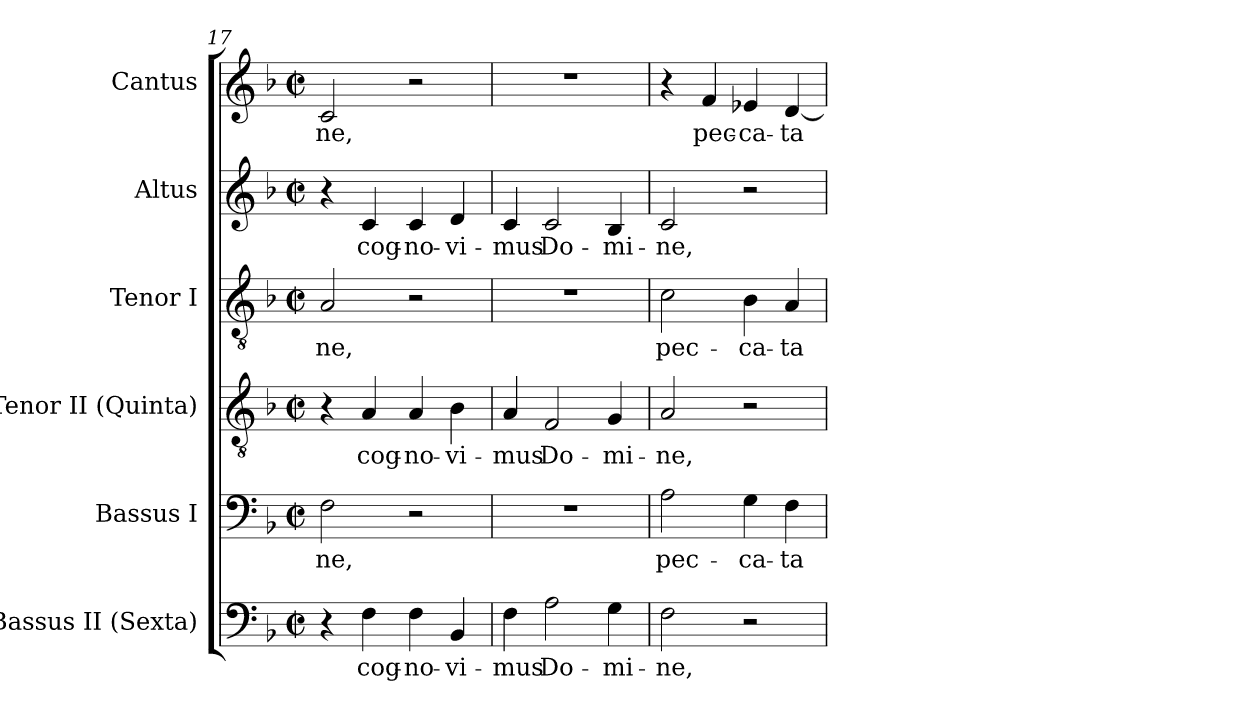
**kern	**text	**kern	**text	**kern	**text	**kern	**text	**kern	**text	**kern	**text
*part6	*part6	*part5	*part5	*part4	*part4	*part3	*part3	*part2	*part2	*part1	*part1
*staff6	*staff6	*staff5	*staff5	*staff4	*staff4	*staff3	*staff3	*staff2	*staff2	*staff1	*staff1
*I"Bassus II (Sexta)	*	*I"Bassus I	*	*I"Tenor II (Quinta)	*	*I"Tenor I	*	*I"Altus	*	*I"Cantus	*
*I'B.	*	*I'B.	*	*I'T.	*	*I'T.	*	*I'A.	*	*I'A.	*
*clefF4	*	*clefF4	*	*clefGv2	*	*clefGv2	*	*clefG2	*	*clefG2	*
*	*	*	*	*ITrd7c12	*	*ITrd7c12	*	*	*	*	*
*k[b-]	*	*k[b-]	*	*k[b-]	*	*k[b-]	*	*k[b-]	*	*k[b-]	*
*F:	*	*F:	*	*F:	*	*F:	*	*F:	*	*F:	*
*M2/2	*	*M2/2	*	*M2/2	*	*M2/2	*	*M2/2	*	*M2/2	*
*met(c|)	*	*met(c|)	*	*met(c|)	*	*met(c|)	*	*met(c|)	*	*met(c|)	*
=17	=17	=17	=17	=17	=17	=17	=17	=17	=17	=17	=17
!	!	!	!LO:LY:b:color=#000000	!	!	!	!	!	!	!	!
!	!	!	!	!	!	!	!LO:LY:b:color=#000000	!	!	!	!
!	!	!	!	!	!	!	!	!	!	!	!LO:LY:b:color=#000000
4r	.	2Fi\	-ne,	4r	.	2AAi/	-ne,	4r	.	2ci/	-ne,
!	!LO:LY:b:color=#000000	!	!	!	!	!	!	!	!	!	!
!	!	!	!	!	!LO:LY:b:color=#000000	!	!	!	!	!	!
!	!	!	!	!	!	!	!	!	!LO:LY:b:color=#000000	!	!
4Fi\	cog-	.	.	4AAi/	cog-	.	.	4ci/	cog-	.	.
!	!LO:LY:b:color=#000000	!	!	!	!	!	!	!	!	!	!
!	!	!	!	!	!LO:LY:b:color=#000000	!	!	!	!	!	!
!	!	!	!	!	!	!	!	!	!LO:LY:b:color=#000000	!	!
4Fi\	-no-	2r	.	4AAi/	-no-	2r	.	4ci/	-no-	2r	.
!	!LO:LY:b:color=#000000	!	!	!	!	!	!	!	!	!	!
!	!	!	!	!	!LO:LY:b:color=#000000	!	!	!	!	!	!
!	!	!	!	!	!	!	!	!	!LO:LY:b:color=#000000	!	!
4BB-i/	-vi-	.	.	4BB-i\	-vi-	.	.	4di/	-vi-	.	.
!!LO:LB:g=z
=18	=18	=18	=18	=18	=18	=18	=18	=18	=18	=18	=18
!	!LO:LY:b:color=#000000	!	!	!	!	!	!	!	!	!	!
!	!	!	!	!	!LO:LY:b:color=#000000	!	!	!	!	!	!
!	!	!	!	!	!	!	!	!	!LO:LY:b:color=#000000	!	!
4Fi\	-mus	1r	.	4AAi/	-mus	1r	.	4ci/	-mus	1r	.
!	!LO:LY:b:color=#000000	!	!	!	!	!	!	!	!	!	!
!	!	!	!	!	!LO:LY:b:color=#000000	!	!	!	!	!	!
!	!	!	!	!	!	!	!	!	!LO:LY:b:color=#000000	!	!
2Ai\	Do-	.	.	2FFi/	Do-	.	.	2ci/	Do-	.	.
!	!LO:LY:b:color=#000000	!	!	!	!	!	!	!	!	!	!
!	!	!	!	!	!LO:LY:b:color=#000000	!	!	!	!	!	!
!	!	!	!	!	!	!	!	!	!LO:LY:b:color=#000000	!	!
4Gi\	-mi-	.	.	4GGi/	-mi-	.	.	4B-i/	-mi-	.	.
=19	=19	=19	=19	=19	=19	=19	=19	=19	=19	=19	=19
!	!LO:LY:b:color=#000000	!	!	!	!	!	!	!	!	!	!
!	!	!	!LO:LY:b:color=#000000	!	!	!	!	!	!	!	!
!	!	!	!	!	!LO:LY:b:color=#000000	!	!	!	!	!	!
!	!	!	!	!	!	!	!LO:LY:b:color=#000000	!	!	!	!
!	!	!	!	!	!	!	!	!	!LO:LY:b:color=#000000	!	!
2Fi\	-ne,	2Ai\	pec-	2AAi/	-ne,	2Ci\	pec-	2ci/	-ne,	4r	.
!	!	!	!	!	!	!	!	!	!	!	!LO:LY:b:color=#000000
.	.	.	.	.	.	.	.	.	.	4fi/	pec-
!	!	!	!LO:LY:b:color=#000000	!	!	!	!	!	!	!	!
!	!	!	!	!	!	!	!LO:LY:b:color=#000000	!	!	!	!
!	!	!	!	!	!	!	!	!	!	!	!LO:LY:b:color=#000000
2r	.	4Gi\	-ca-	2r	.	4BB-i\	-ca-	2r	.	4e-Xi/	-ca-
!	!	!	!LO:LY:b:color=#000000	!	!	!	!	!	!	!	!
!	!	!	!	!	!	!	!LO:LY:b:color=#000000	!	!	!	!
!	!	!	!	!	!	!	!	!	!	!	!LO:LY:b:color=#000000
.	.	4Fi\	-ta	.	.	4AAi/	-ta	.	.	[<4di/	-ta
=	=	=	=	=	=	=	=	=	=	=	=
*-	*-	*-	*-	*-	*-	*-	*-	*-	*-	*-	*-
